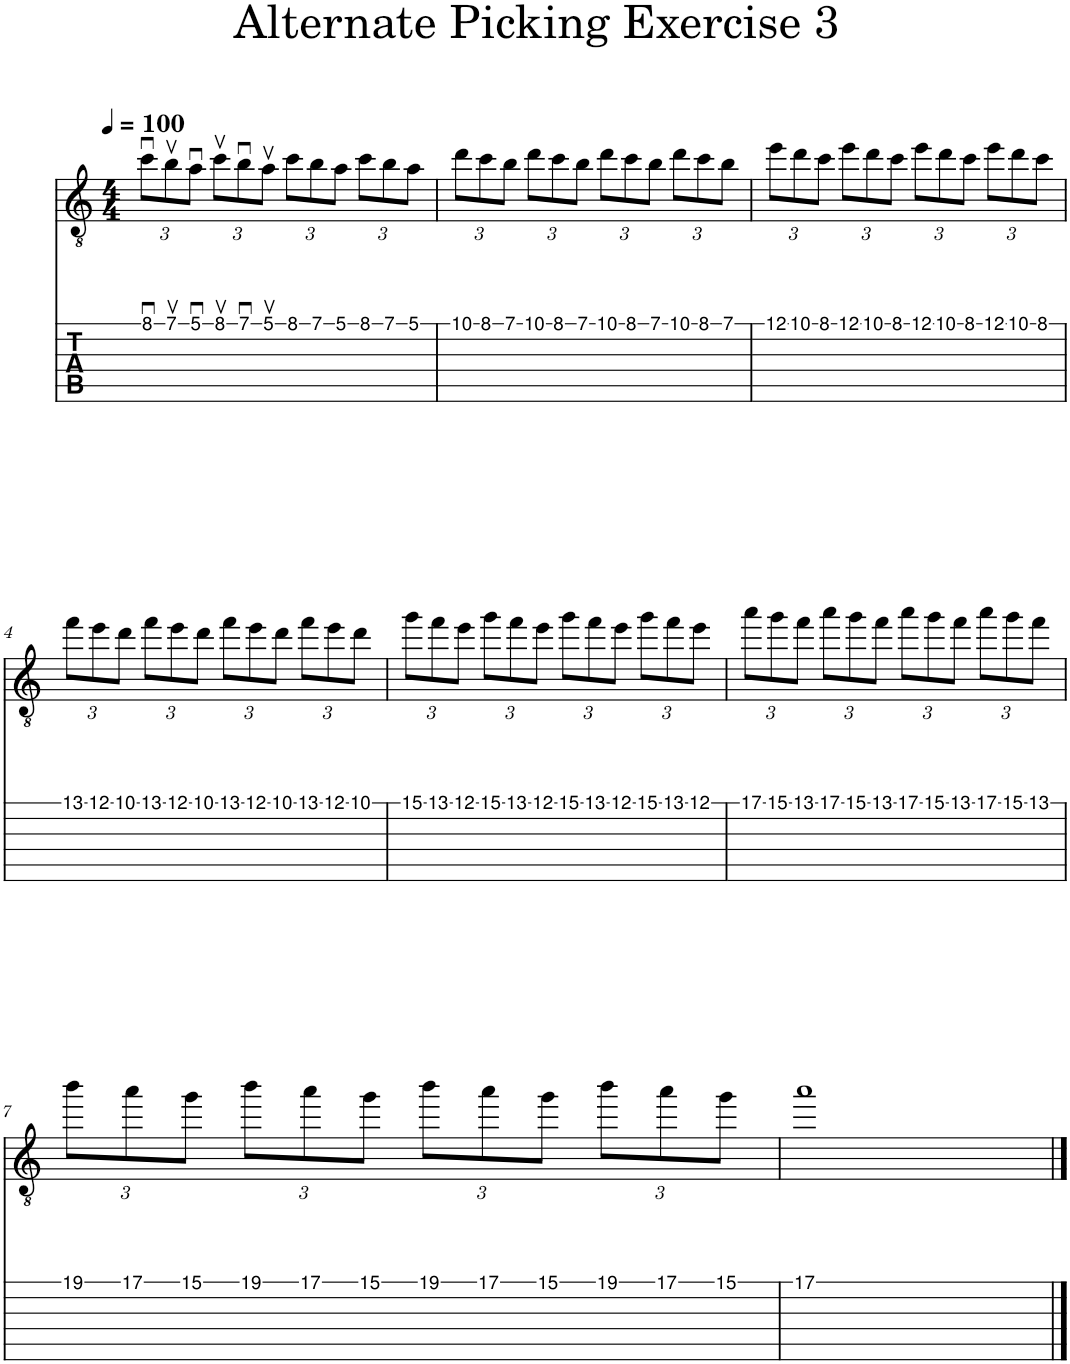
**kern	**kern
*part1	*part1
*staff2	*staff1
*I"Guitar	*
*I'Guit.	*
*stria6	*
*	*clefGv2
*k[]	*k[]
*M4/4	*M4/4
*MM100	*MM100
*Xbrackettup	*Xbrackettup
=1	=1
12ccuL	12ccu\L
12bv	12bv\
12auJ	12au\J
12ccvL	12ccv\L
12bu	12bu\
12avJ	12av\J
12ccL	12cc\L
12b	12b\
12aJ	12a\J
12ccL	12cc\L
12b	12b\
12aJ	12a\J
=2	=2
12ddL	12dd\L
12cc	12cc\
12bJ	12b\J
12ddL	12dd\L
12cc	12cc\
12bJ	12b\J
12ddL	12dd\L
12cc	12cc\
12bJ	12b\J
12ddL	12dd\L
12cc	12cc\
12bJ	12b\J
=3	=3
12eeL	12ee\L
12dd	12dd\
12ccJ	12cc\J
12eeL	12ee\L
12dd	12dd\
12ccJ	12cc\J
12eeL	12ee\L
12dd	12dd\
12ccJ	12cc\J
12eeL	12ee\L
12dd	12dd\
12ccJ	12cc\J
!!LO:LB:g=z
=4	=4
12ffL	12ff\L
12ee	12ee\
12ddJ	12dd\J
12ffL	12ff\L
12ee	12ee\
12ddJ	12dd\J
12ffL	12ff\L
12ee	12ee\
12ddJ	12dd\J
12ffL	12ff\L
12ee	12ee\
12ddJ	12dd\J
=5	=5
12ggL	12gg\L
12ff	12ff\
12eeJ	12ee\J
12ggL	12gg\L
12ff	12ff\
12eeJ	12ee\J
12ggL	12gg\L
12ff	12ff\
12eeJ	12ee\J
12ggL	12gg\L
12ff	12ff\
12eeJ	12ee\J
=6	=6
12aaL	12aa\L
12gg	12gg\
12ffJ	12ff\J
12aaL	12aa\L
12gg	12gg\
12ffJ	12ff\J
12aaL	12aa\L
12gg	12gg\
12ffJ	12ff\J
12aaL	12aa\L
12gg	12gg\
12ffJ	12ff\J
!!LO:LB:g=z
=7	=7
12bbL	12bb\L
12aa	12aa\
12ggJ	12gg\J
12bbL	12bb\L
12aa	12aa\
12ggJ	12gg\J
12bbL	12bb\L
12aa	12aa\
12ggJ	12gg\J
12bbL	12bb\L
12aa	12aa\
12ggJ	12gg\J
=8	=8
1aa	1aa
==	==
*-	*-
